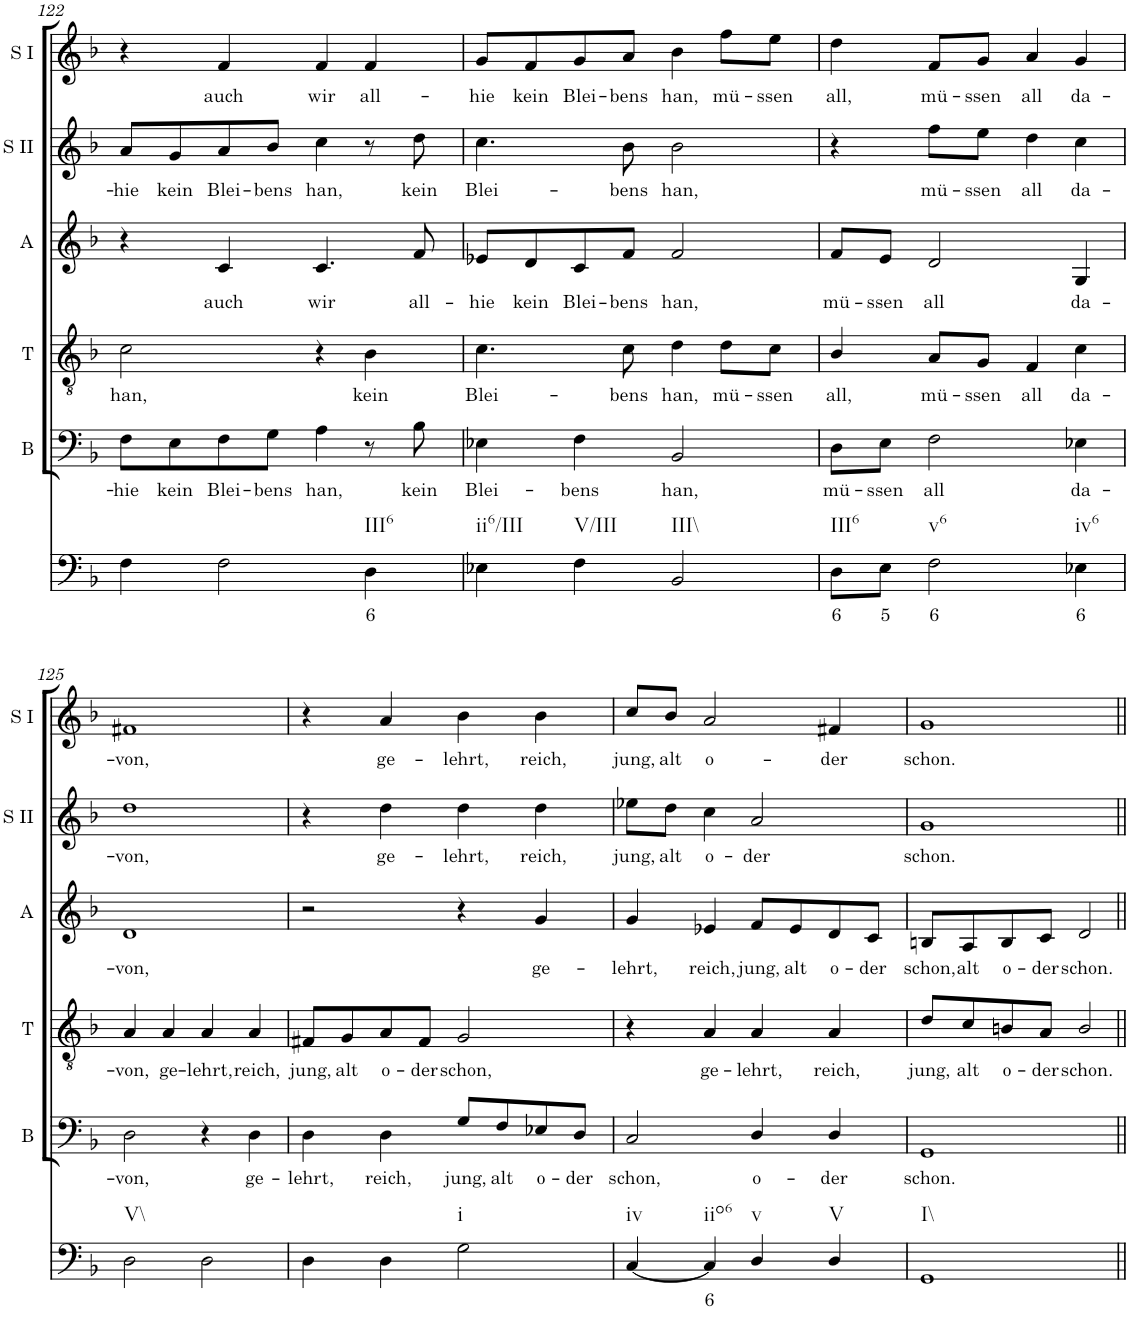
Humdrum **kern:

**kern	**text	**kern	**text	**kern	**text	**kern	**text	**kern	**text	**kern	**text
*part6	*part6	*part5	*part5	*part4	*part4	*part3	*part3	*part2	*part2	*part1	*part1
*staff6	*staff6	*staff5	*staff5	*staff4	*staff4	*staff3	*staff3	*staff2	*staff2	*staff1	*staff1
*I"Continuo	*	*I"Bass	*	*I"Tenor	*	*I"Alto	*	*I"Soprano II	*	*I"Soprano I	*
*	*	*I'B	*	*I'T	*	*I'A	*	*I'S II	*	*I'S I	*
!!LO:PB:g=z
*clefF4	*	*clefF4	*	*clefF4	*	*clefF4	*	*clefGv2	*	*clefG2	*
*k[b-]	*	*k[b-]	*	*k[b-]	*	*k[b-]	*	*k[b-]	*	*k[b-]	*
*M4/4	*	*M4/4	*	*M4/4	*	*M4/4	*	*M4/4	*	*M4/4	*
=122	=122	=122	=122	=122	=122	=122	=122	=122	=122	=122	=122
!	!	!	!LO:LY:b	!	!LO:LY:b	!	!	!	!LO:LY:b	!	!
4F\	.	8F\L	hie	2c\	han,	4r	.	8a/L	hie	4r	.
!	!	!	!LO:LY:b	!	!	!	!	!	!LO:LY:b	!	!
.	.	8E\	kein	.	.	.	.	8g/	kein	.	.
!	!	!	!LO:LY:b	!	!	!	!LO:LY:b	!	!LO:LY:b	!	!LO:LY:b
2F\	.	8F\	Blei-	.	.	4c/	auch	8a/	Blei-	4f/	auch
!	!	!	!LO:LY:b	!	!	!	!	!	!LO:LY:b	!	!
.	.	8G\J	bens	.	.	.	.	8b-/J	bens	.	.
!	!	!	!LO:LY:b	!	!	!	!LO:LY:b	!	!LO:LY:b	!	!LO:LY:b
.	.	4A\	han,	4r	.	4.c/	wir	4cc\	han,	4f/	wir
!LO:TX:b:t=III6	!	!	!	!	!	!	!	!	!	!	!
!	!LO:LY:b	!	!	!	!LO:LY:b	!	!	!	!	!	!LO:LY:b
4D\	6	8r	.	4B-\	kein	.	.	8r	.	4f/	all-
!	!	!	!LO:LY:b	!	!	!	!LO:LY:b	!	!LO:LY:b	!	!
.	.	8B-\	kein	.	.	8f/	all-	8dd\	kein	.	.
=123	=123	=123	=123	=123	=123	=123	=123	=123	=123	=123	=123
!LO:TX:b:t=ii6/III	!	!	!	!	!	!	!	!	!	!	!
!	!	!	!LO:LY:b	!	!LO:LY:b	!	!LO:LY:b	!	!LO:LY:b	!	!LO:LY:b
4E-X\	.	4E-X\	Blei-	4.c\	Blei-	8e-X/L	hie	4.cc\	Blei-	8g/L	hie
!	!	!	!	!	!	!	!LO:LY:b	!	!	!	!LO:LY:b
.	.	.	.	.	.	8d/	kein	.	.	8f/	kein
!LO:TX:b:t=V/III	!	!	!	!	!	!	!	!	!	!	!
!	!	!	!LO:LY:b	!	!	!	!LO:LY:b	!	!	!	!LO:LY:b
4F\	.	4F\	bens	.	.	8c/	Blei-	.	.	8g/	Blei-
!	!	!	!	!	!LO:LY:b	!	!LO:LY:b	!	!LO:LY:b	!	!LO:LY:b
.	.	.	.	8c\	bens	8f/J	bens	8b-\	bens	8a/J	bens
!LO:TX:b:t=III\\	!	!	!	!	!	!	!	!	!	!	!
!	!	!	!LO:LY:b	!	!LO:LY:b	!	!LO:LY:b	!	!LO:LY:b	!	!LO:LY:b
2BB-/	.	2BB-/	han,	4d\	han,	2f/	han,	2b-\	han,	4b-\	han,
!	!	!	!	!	!LO:LY:b	!	!	!	!	!	!LO:LY:b
.	.	.	.	8d\L	mü-	.	.	.	.	8ff\L	mü-
!	!	!	!	!	!LO:LY:b	!	!	!	!	!	!LO:LY:b
.	.	.	.	8c\J	ssen	.	.	.	.	8ee\J	ssen
=124	=124	=124	=124	=124	=124	=124	=124	=124	=124	=124	=124
!LO:TX:b:t=III6	!	!	!	!	!	!	!	!	!	!	!
!	!LO:LY:b	!	!LO:LY:b	!	!LO:LY:b	!	!LO:LY:b	!	!	!	!LO:LY:b
8D\L	6	8D\L	mü-	4B-/	all,	8f/L	mü-	4r	.	4dd\	all,
!	!LO:LY:b	!	!LO:LY:b	!	!	!	!LO:LY:b	!	!	!	!
8E\J	5	8E\J	ssen	.	.	8e/J	ssen	.	.	.	.
!LO:TX:b:t=v6	!	!	!	!	!	!	!	!	!	!	!
!	!LO:LY:b	!	!LO:LY:b	!	!LO:LY:b	!	!LO:LY:b	!	!LO:LY:b	!	!LO:LY:b
2F\	6	2F\	all	8A/L	mü-	2d/	all	8ff\L	mü-	8f/L	mü-
!	!	!	!	!	!LO:LY:b	!	!	!	!LO:LY:b	!	!LO:LY:b
.	.	.	.	8G/J	ssen	.	.	8ee\J	ssen	8g/J	ssen
!	!	!	!	!	!LO:LY:b	!	!	!	!LO:LY:b	!	!LO:LY:b
.	.	.	.	4F/	all	.	.	4dd\	all	4a/	all
!LO:TX:b:t=iv6	!	!	!	!	!	!	!	!	!	!	!
!	!LO:LY:b	!	!LO:LY:b	!	!LO:LY:b	!	!LO:LY:b	!	!LO:LY:b	!	!LO:LY:b
4E-X\	6	4E-X\	da-	4c\	da-	4G/	da-	4cc\	da-	4g/	da-
!!LO:LB:g=z
=125	=125	=125	=125	=125	=125	=125	=125	=125	=125	=125	=125
!LO:TX:b:t=V\\	!	!	!	!	!	!	!	!	!	!	!
!	!	!	!LO:LY:b	!	!LO:LY:b	!	!LO:LY:b	!	!LO:LY:b	!	!LO:LY:b
2D\	.	2D\	von,	4A/	von,	1d	von,	1dd	von,	1f#X	von,
!	!	!	!	!	!LO:LY:b	!	!	!	!	!	!
.	.	.	.	4A/	ge-	.	.	.	.	.	.
!	!	!	!	!	!LO:LY:b	!	!	!	!	!	!
2D\	.	4r	.	4A/	lehrt,	.	.	.	.	.	.
!	!	!	!LO:LY:b	!	!LO:LY:b	!	!	!	!	!	!
.	.	4D\	ge-	4A/	reich,	.	.	.	.	.	.
=126	=126	=126	=126	=126	=126	=126	=126	=126	=126	=126	=126
!	!	!	!LO:LY:b	!	!LO:LY:b	!	!	!	!	!	!
4D\	.	4D\	lehrt,	8F#X/L	jung,	2r	.	4r	.	4r	.
!	!	!	!	!	!LO:LY:b	!	!	!	!	!	!
.	.	.	.	8G/	alt	.	.	.	.	.	.
!	!	!	!LO:LY:b	!	!LO:LY:b	!	!	!	!LO:LY:b	!	!LO:LY:b
4D\	.	4D\	reich,	8A/	o-	.	.	4dd\	ge-	4a/	ge-
!	!	!	!	!	!LO:LY:b	!	!	!	!	!	!
.	.	.	.	8F#/J	der	.	.	.	.	.	.
!LO:TX:b:t=i	!	!	!	!	!	!	!	!	!	!	!
!	!	!	!LO:LY:b	!	!LO:LY:b	!	!	!	!LO:LY:b	!	!LO:LY:b
2G\	.	8G/L	jung,	2G/	schon,	4r	.	4dd\	lehrt,	4b-\	lehrt,
!	!	!	!LO:LY:b	!	!	!	!	!	!	!	!
.	.	8F/	alt	.	.	.	.	.	.	.	.
!	!	!	!LO:LY:b	!	!	!	!LO:LY:b	!	!LO:LY:b	!	!LO:LY:b
.	.	8E-X/	o-	.	.	4g/	ge-	4dd\	reich,	4b-\	reich,
!	!	!	!LO:LY:b	!	!	!	!	!	!	!	!
.	.	8D/J	der	.	.	.	.	.	.	.	.
=127	=127	=127	=127	=127	=127	=127	=127	=127	=127	=127	=127
!LO:TX:b:t=iv	!	!	!	!	!	!	!	!	!	!	!
!	!	!	!LO:LY:b	!	!	!	!LO:LY:b	!	!LO:LY:b	!	!LO:LY:b
[4C/	.	2C/	schon,	4r	.	4g/	lehrt,	8ee-X\L	jung,	8cc/L	jung,
!	!	!	!	!	!	!	!	!	!LO:LY:b	!	!LO:LY:b
.	.	.	.	.	.	.	.	8dd\J	alt	8b-/J	alt
!LO:TX:b:t=iio6	!	!	!	!	!	!	!	!	!	!	!
!	!LO:LY:b	!	!	!	!LO:LY:b	!	!LO:LY:b	!	!LO:LY:b	!	!LO:LY:b
4C/]	6	.	.	4A/	ge-	4e-X/	reich,	4cc\	o-	2a/	o-
!LO:TX:b:t=v	!	!	!	!	!	!	!	!	!	!	!
!	!	!	!LO:LY:b	!	!LO:LY:b	!	!LO:LY:b	!	!LO:LY:b	!	!
4D/	.	4D/	o-	4A/	lehrt,	8f/L	jung,	2a/	der	.	.
!	!	!	!	!	!	!	!LO:LY:b	!	!	!	!
.	.	.	.	.	.	8e-/	alt	.	.	.	.
!LO:TX:b:t=V	!	!	!	!	!	!	!	!	!	!	!
!	!	!	!LO:LY:b	!	!LO:LY:b	!	!LO:LY:b	!	!	!	!LO:LY:b
4D/	.	4D/	der	4A/	reich,	8d/	o-	.	.	4f#X/	der
!	!	!	!	!	!	!	!LO:LY:b	!	!	!	!
.	.	.	.	.	.	8c/J	der	.	.	.	.
=128	=128	=128	=128	=128	=128	=128	=128	=128	=128	=128	=128
!LO:TX:b:t=I\\	!	!	!	!	!	!	!	!	!	!	!
!	!	!	!LO:LY:b	!	!LO:LY:b	!	!LO:LY:b	!	!LO:LY:b	!	!LO:LY:b
1GG	.	1GG	schon.	8d/L	jung,	8Bn/L	schon,	1g	schon.	1g	schon.
!	!	!	!	!	!LO:LY:b	!	!LO:LY:b	!	!	!	!
.	.	.	.	8c/	alt	8A/	alt	.	.	.	.
!	!	!	!	!	!LO:LY:b	!	!LO:LY:b	!	!	!	!
.	.	.	.	8Bn/	o-	8B/	o-	.	.	.	.
!	!	!	!	!	!LO:LY:b	!	!LO:LY:b	!	!	!	!
.	.	.	.	8A/J	der	8c/J	der	.	.	.	.
!	!	!	!	!	!LO:LY:b	!	!LO:LY:b	!	!	!	!
.	.	.	.	2B/	schon.	2d/	schon.	.	.	.	.
=||	=||	=||	=||	=||	=||	=||	=||	=||	=||	=||	=||
*-	*-	*-	*-	*-	*-	*-	*-	*-	*-	*-	*-
